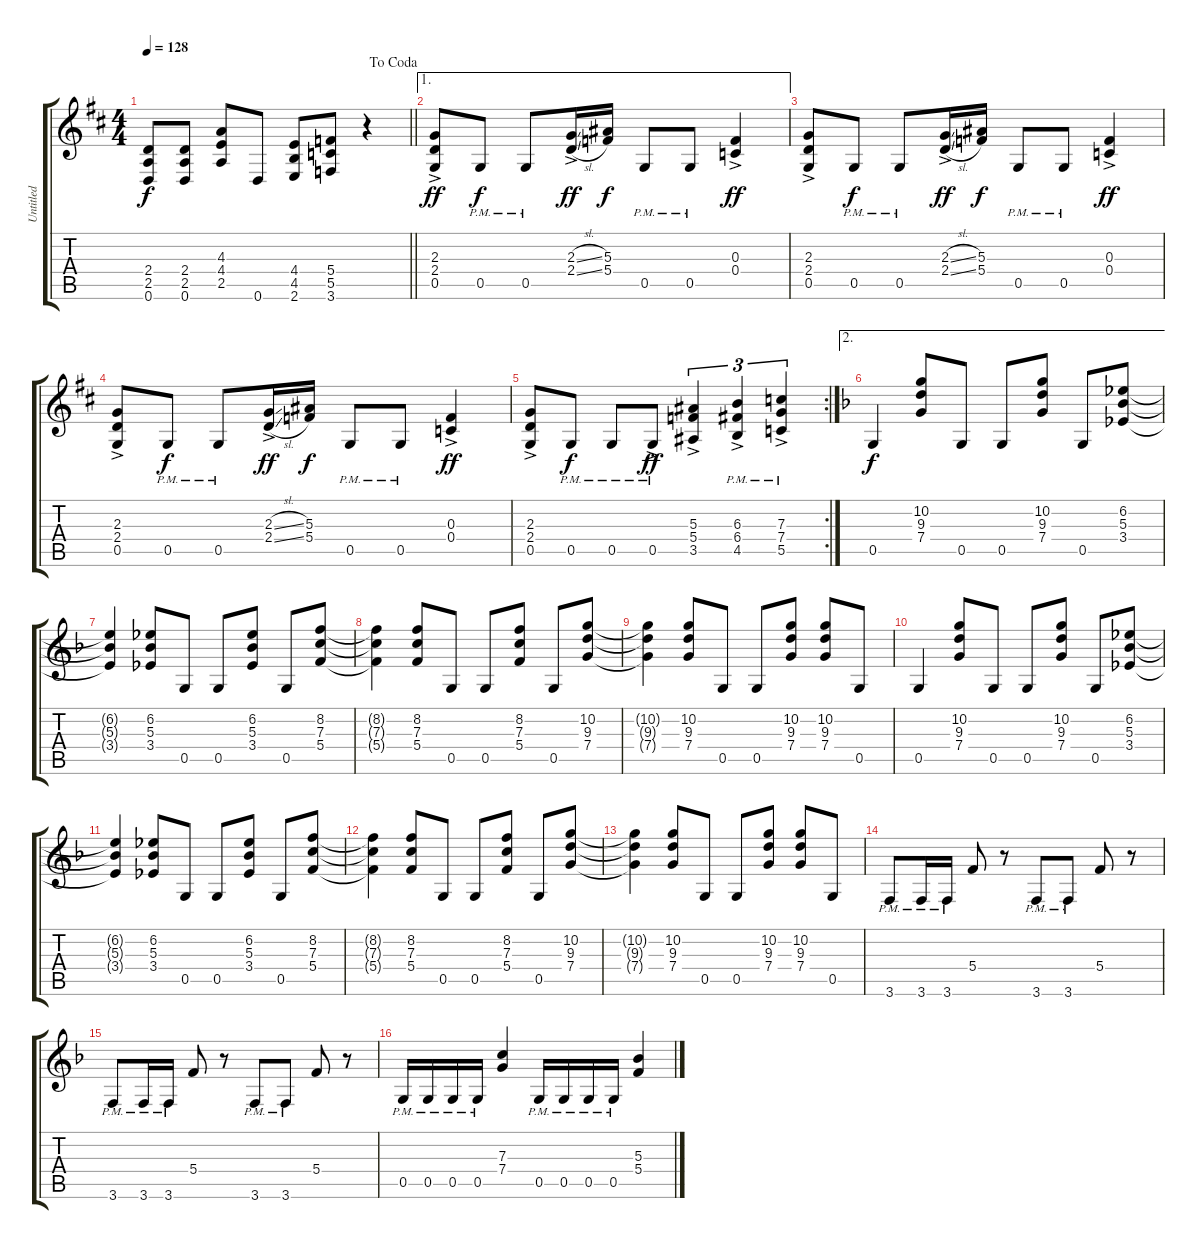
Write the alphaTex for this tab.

\track ("Untitled" "Untitled") {instrument distortionguitar}
\staff {score tabs}
\tuning (D4 A3 F3 C3 G2 D2) {hide}
\ts (4 4)
\jump dacoda
\tempo 128
\clef g2
\barLineRight lightlight
\ks d
(2.4{t} 2.5{t} 0.6{t}).8{dy f} (2.4 2.5 0.6).8 (4.3 4.4 2.5).8 0.6.8 (4.4 4.5 2.6).8 (5.4 5.5 3.6).8 r.4 |
\ae 1
(2.3{ac} 2.4{ac} 0.5{ac}).8{dy ff} 0.5{pm}.8{dy f} 0.5{pm}.8 (2.3{sl ac} 2.4{sl ac}).16{dy ff} (5.3 5.4).16{dy f} 0.5{pm}.8 0.5{pm}.8 (0.3{ac} 0.4{ac}).4{dy ff} |
(2.3{ac} 2.4{ac} 0.5{ac}).8 0.5{pm}.8{dy f} 0.5{pm}.8 (2.3{sl ac} 2.4{sl ac}).16{dy ff} (5.3 5.4).16{dy f} 0.5{pm}.8 0.5{pm}.8 (0.3{ac} 0.4{ac}).4{dy ff} |
(2.3{ac} 2.4{ac} 0.5{ac}).8 0.5{pm}.8{dy f} 0.5{pm}.8 (2.3{sl ac} 2.4{sl ac}).16{dy ff} (5.3 5.4).16{dy f} 0.5{pm}.8 0.5{pm}.8 (0.3{ac} 0.4{ac}).4{dy ff} |
\rc 2
(2.3{ac} 2.4{ac} 0.5{ac}).8 0.5{pm}.8{dy f} 0.5{pm}.8 0.5{ac pm}.8{dy ff} (5.3{ac} 5.4{ac} 3.5{ac}).4{tu (3 2)} (6.3{ac pm} 6.4{ac pm} 4.5{ac pm}).4{tu (3 2)} (7.3{ac pm} 7.4{ac pm} 5.5{ac pm}).4{tu (3 2)} |
\ae 2
\ks f
0.5.4{dy f} (10.2 9.3 7.4).8 0.5.8 0.5.8 (10.2 9.3 7.4).8 0.5.8 (6.2 5.3 3.4).8 |
(6.2{t} 5.3{t} 3.4{t}).4 (6.2 5.3 3.4).8 0.5.8 0.5.8 (6.2 5.3 3.4).8 0.5.8 (8.2 7.3 5.4).8 |
(8.2{t} 7.3{t} 5.4{t}).4 (8.2 7.3 5.4).8 0.5.8 0.5.8 (8.2 7.3 5.4).8 0.5.8 (10.2 9.3 7.4).8 |
(10.2{t} 9.3{t} 7.4{t}).4 (10.2 9.3 7.4).8 0.5.8 0.5.8 (10.2 9.3 7.4).8 (10.2 9.3 7.4).8 0.5.8 |
0.5.4 (10.2 9.3 7.4).8 0.5.8 0.5.8 (10.2 9.3 7.4).8 0.5.8 (6.2 5.3 3.4).8 |
(6.2{t} 5.3{t} 3.4{t}).4 (6.2 5.3 3.4).8 0.5.8 0.5.8 (6.2 5.3 3.4).8 0.5.8 (8.2 7.3 5.4).8 |
(8.2{t} 7.3{t} 5.4{t}).4 (8.2 7.3 5.4).8 0.5.8 0.5.8 (8.2 7.3 5.4).8 0.5.8 (10.2 9.3 7.4).8 |
(10.2{t} 9.3{t} 7.4{t}).4 (10.2 9.3 7.4).8 0.5.8 0.5.8 (10.2 9.3 7.4).8 (10.2 9.3 7.4).8 0.5.8 |
3.6{pm}.8 3.6{pm}.16 3.6{pm}.16 5.4.8 r.8 3.6{pm}.8 3.6{pm}.8 5.4.8 r.8 |
3.6{pm}.8 3.6{pm}.16 3.6{pm}.16 5.4.8 r.8 3.6{pm}.8 3.6{pm}.8 5.4.8 r.8 |
0.5{pm}.16 0.5{pm}.16 0.5{pm}.16 0.5{pm}.16 (7.3 7.4).4 0.5{pm}.16 0.5{pm}.16 0.5{pm}.16 0.5{pm}.16 (5.3 5.4).4
